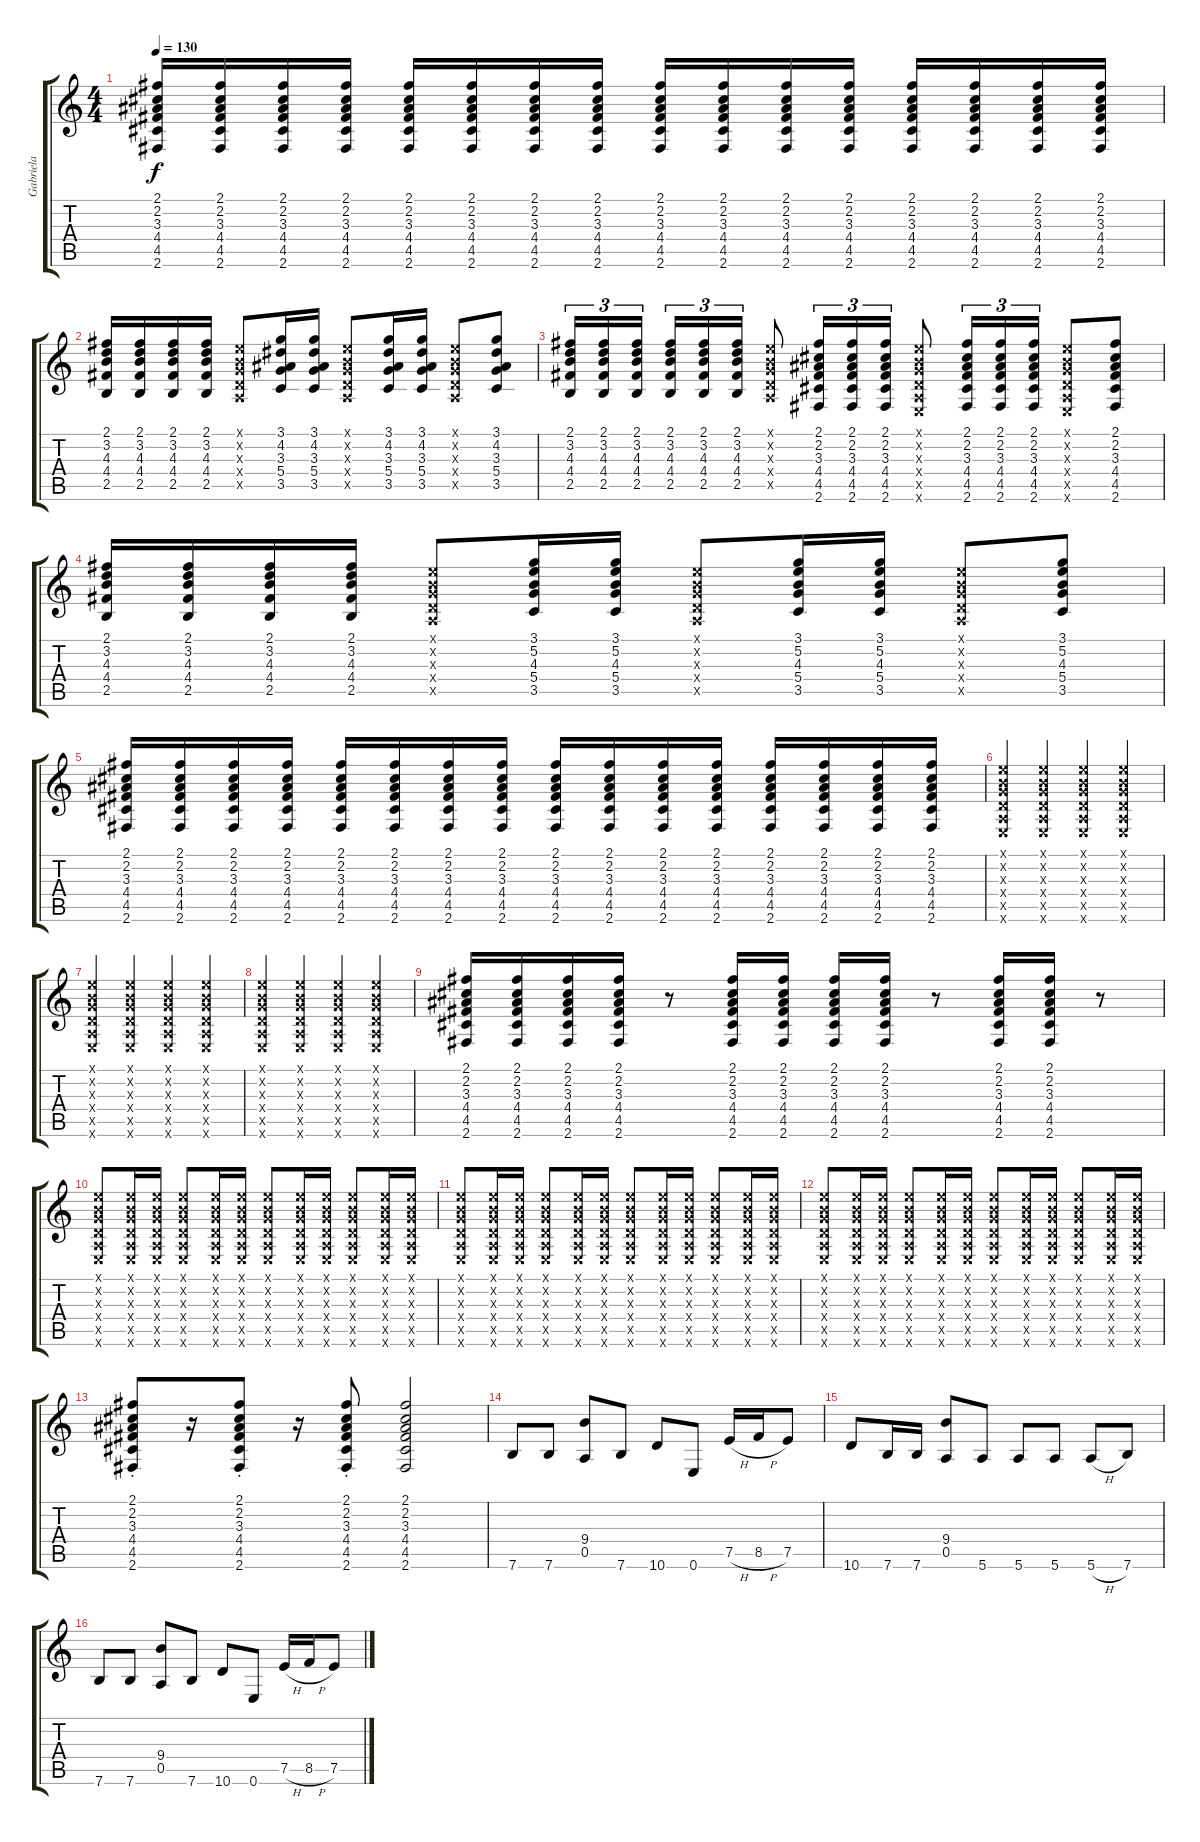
\track ("Gabriela" "Gabriela") {instrument acousticguitarsteel}
\staff {score tabs}
\tuning (E4 B3 G3 D3 A2 E2) {hide}
\ts (4 4)
\tempo 130
\clef g2
\ks c
(2.1 2.2 3.3 4.4 4.5 2.6).16{dy f} (2.1 2.2 3.3 4.4 4.5 2.6).16 (2.1 2.2 3.3 4.4 4.5 2.6).16 (2.1 2.2 3.3 4.4 4.5 2.6).16 (2.1 2.2 3.3 4.4 4.5 2.6).16 (2.1 2.2 3.3 4.4 4.5 2.6).16 (2.1 2.2 3.3 4.4 4.5 2.6).16 (2.1 2.2 3.3 4.4 4.5 2.6).16 (2.1 2.2 3.3 4.4 4.5 2.6).16 (2.1 2.2 3.3 4.4 4.5 2.6).16 (2.1 2.2 3.3 4.4 4.5 2.6).16 (2.1 2.2 3.3 4.4 4.5 2.6).16 (2.1 2.2 3.3 4.4 4.5 2.6).16 (2.1 2.2 3.3 4.4 4.5 2.6).16 (2.1 2.2 3.3 4.4 4.5 2.6).16 (2.1 2.2 3.3 4.4 4.5 2.6).16 |
(2.1 3.2 4.3 4.4 2.5).16 (2.1 3.2 4.3 4.4 2.5).16 (2.1 3.2 4.3 4.4 2.5).16 (2.1 3.2 4.3 4.4 2.5).16 (0.1{x} 0.2{x} 0.3{x} 0.4{x} 0.5{x}).8 (3.1 4.2 3.3 5.4 3.5).16 (3.1 4.2 3.3 5.4 3.5).16 (0.1{x} 0.2{x} 0.3{x} 0.4{x} 0.5{x}).8 (3.1 4.2 3.3 5.4 3.5).16 (3.1 4.2 3.3 5.4 3.5).16 (0.1{x} 0.2{x} 0.3{x} 0.4{x} 0.5{x}).8 (3.1 4.2 3.3 5.4 3.5).8 |
(2.1 3.2 4.3 4.4 2.5).16{tu (3 2)} (2.1 3.2 4.3 4.4 2.5).16{tu (3 2)} (2.1 3.2 4.3 4.4 2.5).16{tu (3 2) beam splitsecondary} (2.1 3.2 4.3 4.4 2.5).16{tu (3 2)} (2.1 3.2 4.3 4.4 2.5).16{tu (3 2)} (2.1 3.2 4.3 4.4 2.5).16{tu (3 2)} (0.1{x} 0.2{x} 0.3{x} 0.4{x} 0.5{x}).8 (2.1 2.2 3.3 4.4 4.5 2.6).16{tu (3 2)} (2.1 2.2 3.3 4.4 4.5 2.6).16{tu (3 2)} (2.1 2.2 3.3 4.4 4.5 2.6).16{tu (3 2)} (0.1{x} 0.2{x} 0.3{x} 0.4{x} 0.5{x} 0.6{x}).8 (2.1 2.2 3.3 4.4 4.5 2.6).16{tu (3 2)} (2.1 2.2 3.3 4.4 4.5 2.6).16{tu (3 2)} (2.1 2.2 3.3 4.4 4.5 2.6).16{tu (3 2)} (0.1{x} 0.2{x} 0.3{x} 0.4{x} 0.5{x} 0.6{x}).8 (2.1 2.2 3.3 4.4 4.5 2.6).8 |
(2.1 3.2 4.3 4.4 2.5).16 (2.1 3.2 4.3 4.4 2.5).16 (2.1 3.2 4.3 4.4 2.5).16 (2.1 3.2 4.3 4.4 2.5).16 (0.1{x} 0.2{x} 0.3{x} 0.4{x} 0.5{x}).8 (3.1 5.2 4.3 5.4 3.5).16 (3.1 5.2 4.3 5.4 3.5).16 (0.1{x} 0.2{x} 0.3{x} 0.4{x} 0.5{x}).8 (3.1 5.2 4.3 5.4 3.5).16 (3.1 5.2 4.3 5.4 3.5).16 (0.1{x} 0.2{x} 0.3{x} 0.4{x} 0.5{x}).8 (3.1 5.2 4.3 5.4 3.5).8 |
(2.1 2.2 3.3 4.4 4.5 2.6).16 (2.1 2.2 3.3 4.4 4.5 2.6).16 (2.1 2.2 3.3 4.4 4.5 2.6).16 (2.1 2.2 3.3 4.4 4.5 2.6).16 (2.1 2.2 3.3 4.4 4.5 2.6).16 (2.1 2.2 3.3 4.4 4.5 2.6).16 (2.1 2.2 3.3 4.4 4.5 2.6).16 (2.1 2.2 3.3 4.4 4.5 2.6).16 (2.1 2.2 3.3 4.4 4.5 2.6).16 (2.1 2.2 3.3 4.4 4.5 2.6).16 (2.1 2.2 3.3 4.4 4.5 2.6).16 (2.1 2.2 3.3 4.4 4.5 2.6).16 (2.1 2.2 3.3 4.4 4.5 2.6).16 (2.1 2.2 3.3 4.4 4.5 2.6).16 (2.1 2.2 3.3 4.4 4.5 2.6).16 (2.1 2.2 3.3 4.4 4.5 2.6).16 |
(0.1{x} 0.2{x} 0.3{x} 0.4{x} 0.5{x} 0.6{x}).4 (0.1{x} 0.2{x} 0.3{x} 0.4{x} 0.5{x} 0.6{x}).4 (0.1{x} 0.2{x} 0.3{x} 0.4{x} 0.5{x} 0.6{x}).4 (0.1{x} 0.2{x} 0.3{x} 0.4{x} 0.5{x} 0.6{x}).4 |
(0.1{x} 0.2{x} 0.3{x} 0.4{x} 0.5{x} 0.6{x}).4 (0.1{x} 0.2{x} 0.3{x} 0.4{x} 0.5{x} 0.6{x}).4 (0.1{x} 0.2{x} 0.3{x} 0.4{x} 0.5{x} 0.6{x}).4 (0.1{x} 0.2{x} 0.3{x} 0.4{x} 0.5{x} 0.6{x}).4 |
(0.1{x} 0.2{x} 0.3{x} 0.4{x} 0.5{x} 0.6{x}).4 (0.1{x} 0.2{x} 0.3{x} 0.4{x} 0.5{x} 0.6{x}).4 (0.1{x} 0.2{x} 0.3{x} 0.4{x} 0.5{x} 0.6{x}).4 (0.1{x} 0.2{x} 0.3{x} 0.4{x} 0.5{x} 0.6{x}).4 |
(2.1 2.2 3.3 4.4 4.5 2.6).16 (2.1 2.2 3.3 4.4 4.5 2.6).16 (2.1 2.2 3.3 4.4 4.5 2.6).16 (2.1 2.2 3.3 4.4 4.5 2.6).16 r.8 (2.1 2.2 3.3 4.4 4.5 2.6).16 (2.1 2.2 3.3 4.4 4.5 2.6).16 (2.1 2.2 3.3 4.4 4.5 2.6).16 (2.1 2.2 3.3 4.4 4.5 2.6).16 r.8 (2.1 2.2 3.3 4.4 4.5 2.6).16 (2.1 2.2 3.3 4.4 4.5 2.6).16 r.8 |
(0.1{x} 0.2{x} 0.3{x} 0.4{x} 0.5{x} 0.6{x}).8 (0.1{x} 0.2{x} 0.3{x} 0.4{x} 0.5{x} 0.6{x}).16 (0.1{x} 0.2{x} 0.3{x} 0.4{x} 0.5{x} 0.6{x}).16 (0.1{x} 0.2{x} 0.3{x} 0.4{x} 0.5{x} 0.6{x}).8 (0.1{x} 0.2{x} 0.3{x} 0.4{x} 0.5{x} 0.6{x}).16 (0.1{x} 0.2{x} 0.3{x} 0.4{x} 0.5{x} 0.6{x}).16 (0.1{x} 0.2{x} 0.3{x} 0.4{x} 0.5{x} 0.6{x}).8 (0.1{x} 0.2{x} 0.3{x} 0.4{x} 0.5{x} 0.6{x}).16 (0.1{x} 0.2{x} 0.3{x} 0.4{x} 0.5{x} 0.6{x}).16 (0.1{x} 0.2{x} 0.3{x} 0.4{x} 0.5{x} 0.6{x}).8 (0.1{x} 0.2{x} 0.3{x} 0.4{x} 0.5{x} 0.6{x}).16 (0.1{x} 0.2{x} 0.3{x} 0.4{x} 0.5{x} 0.6{x}).16 |
(0.1{x} 0.2{x} 0.3{x} 0.4{x} 0.5{x} 0.6{x}).8 (0.1{x} 0.2{x} 0.3{x} 0.4{x} 0.5{x} 0.6{x}).16 (0.1{x} 0.2{x} 0.3{x} 0.4{x} 0.5{x} 0.6{x}).16 (0.1{x} 0.2{x} 0.3{x} 0.4{x} 0.5{x} 0.6{x}).8 (0.1{x} 0.2{x} 0.3{x} 0.4{x} 0.5{x} 0.6{x}).16 (0.1{x} 0.2{x} 0.3{x} 0.4{x} 0.5{x} 0.6{x}).16 (0.1{x} 0.2{x} 0.3{x} 0.4{x} 0.5{x} 0.6{x}).8 (0.1{x} 0.2{x} 0.3{x} 0.4{x} 0.5{x} 0.6{x}).16 (0.1{x} 0.2{x} 0.3{x} 0.4{x} 0.5{x} 0.6{x}).16 (0.1{x} 0.2{x} 0.3{x} 0.4{x} 0.5{x} 0.6{x}).8 (0.1{x} 0.2{x} 0.3{x} 0.4{x} 0.5{x} 0.6{x}).16 (0.1{x} 0.2{x} 0.3{x} 0.4{x} 0.5{x} 0.6{x}).16 |
(0.1{x} 0.2{x} 0.3{x} 0.4{x} 0.5{x} 0.6{x}).8 (0.1{x} 0.2{x} 0.3{x} 0.4{x} 0.5{x} 0.6{x}).16 (0.1{x} 0.2{x} 0.3{x} 0.4{x} 0.5{x} 0.6{x}).16 (0.1{x} 0.2{x} 0.3{x} 0.4{x} 0.5{x} 0.6{x}).8 (0.1{x} 0.2{x} 0.3{x} 0.4{x} 0.5{x} 0.6{x}).16 (0.1{x} 0.2{x} 0.3{x} 0.4{x} 0.5{x} 0.6{x}).16 (0.1{x} 0.2{x} 0.3{x} 0.4{x} 0.5{x} 0.6{x}).8 (0.1{x} 0.2{x} 0.3{x} 0.4{x} 0.5{x} 0.6{x}).16 (0.1{x} 0.2{x} 0.3{x} 0.4{x} 0.5{x} 0.6{x}).16 (0.1{x} 0.2{x} 0.3{x} 0.4{x} 0.5{x} 0.6{x}).8 (0.1{x} 0.2{x} 0.3{x} 0.4{x} 0.5{x} 0.6{x}).16 (0.1{x} 0.2{x} 0.3{x} 0.4{x} 0.5{x} 0.6{x}).16 |
(2.1 2.2 3.3 4.4{st} 4.5{st} 2.6{st}).8 r.16 (2.1 2.2 3.3 4.4{st} 4.5{st} 2.6{st}).8 r.16 (2.1 2.2 3.3 4.4{st} 4.5{st} 2.6{st}).8 (2.1 2.2 3.3 4.4 4.5 2.6).2 |
7.6.8 7.6.8 (9.4 0.5).8 7.6.8 10.6.8 0.6.8 7.5{h}.16 8.5{h}.16 7.5.8 |
10.6.8 7.6.16 7.6.16 (9.4 0.5).8 5.6.8 5.6.8 5.6.8 5.6{h}.8 7.6.8 |
7.6.8 7.6.8 (9.4 0.5).8 7.6.8 10.6.8 0.6.8 7.5{h}.16 8.5{h}.16 7.5.8
